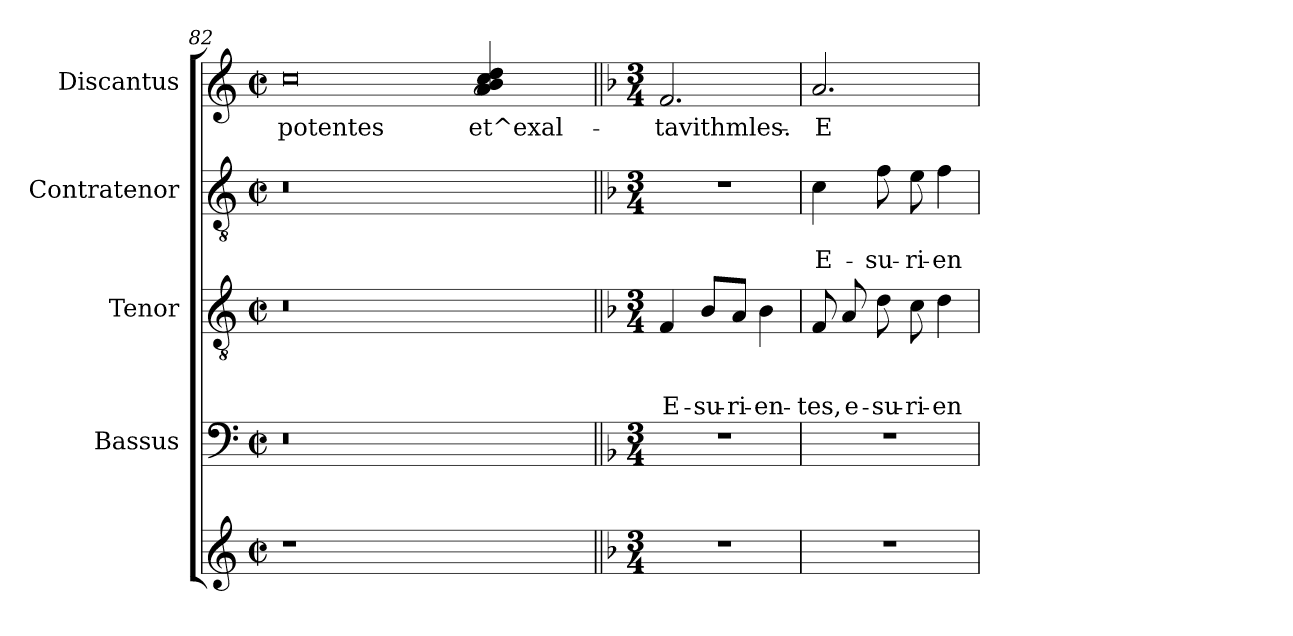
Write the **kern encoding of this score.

**kern	**kern	**kern	**text	**text	**text	**kern	**text	**text	**kern	**text
*part5	*part4	*part3	*part3	*part3	*part3	*part2	*part2	*part2	*part1	*part1
*staff5	*staff4	*staff3	*staff3	*staff3	*staff3	*staff2	*staff2	*staff2	*staff1	*staff1
*	*I"Bassus	*I"Tenor	*	*	*	*I"Contratenor	*	*	*I"Discantus	*
*clefG2	*clefF4	*clefGv2	*	*	*	*clefGv2	*	*	*clefG2	*
*k[]	*k[]	*k[]	*	*	*	*k[]	*	*	*k[]	*
*C:	*C:	*C:	*	*	*	*C:	*	*	*C:	*
*M2/2	*M2/2	*M2/2	*	*	*	*M2/2	*	*	*M2/2	*
*met(c|)	*met(c|)	*met(c|)	*	*	*	*met(c|)	*	*	*met(c|)	*
=82	=82	=82	=82	=82	=82	=82	=82	=82	=82	=82
!	!	!	!	!	!	!	!	!	!	!LO:LY:b
*	*	*	*	*	*	*	*	*	*^	*
1r	0.r	0.r	.	.	.	0.r	.	.	0cc	0ryy	-potentes
0ryy	.	.	.	.	.	.	.	.	.	.	.
!	!	!	!	!	!	!	!	!	!LO:N:head=open	!LO:N:n=1:head=solid	!
!	!	!	!	!	!	!	!	!	!	!LO:N:n=2:head=solid	!
!	!	!	!	!	!	!	!	!	!	!LO:N:n=3:head=solid	!
!	!	!	!	!	!	!	!	!	!	!LO:N:n=4:head=solid	!LO:LY:b
.	.	.	.	.	.	.	.	.	1a	4a/ 4b/ 4cc/ 4dd/	et^exal-
.	.	.	.	.	.	.	.	.	.	2.ryy	.
*	*	*	*	*	*	*	*	*	*v	*v	*
=83||	=83||	=83||	=83||	=83||	=83||	=83||	=83||	=83||	=83||	=83||
*k[b-]	*k[b-]	*k[b-]	*	*	*	*k[b-]	*	*	*k[b-]	*
*F:	*F:	*F:	*	*	*	*F:	*	*	*F:	*
*M3/4	*M3/4	*M3/4	*	*	*	*M3/4	*	*	*M3/4	*
*	*	*	*	*	*	*	*	*	*^	*
!	!	!	!	!	!LO:LY:b:rj	!	!	!	!	!	!LO:LY:b
*	*	*	*	*	*	*	*	*	*v	*v	*
2.r	2.r	4F/	.	.	E-	2.r	.	.	2.f/	-tavithmles.-
!	!	!	!	!	!LO:LY:b:rj	!	!	!	!	!
.	.	8B-/L	.	.	-su-	.	.	.	.	.
!	!	!	!	!	!LO:LY:b:rj	!	!	!	!	!
.	.	8A/J	.	.	-ri-	.	.	.	.	.
!	!	!	!	!	!LO:LY:b:rj	!	!	!	!	!
.	.	4B-\	.	.	-en-	.	.	.	.	.
=84	=84	=84	=84	=84	=84	=84	=84	=84	=84	=84
!	!	!	!	!	!LO:LY:b:rj	!	!	!LO:LY:b	!	!LO:LY:b
2.r	2.r	8F/	.	.	-tes,	4c\	.	E-	2.a/	-E-
!	!	!	!	!	!LO:LY:b:rj	!	!	!	!	!
.	.	8A/	.	.	e-	.	.	.	.	.
!	!	!	!	!	!LO:LY:b:rj	!	!	!LO:LY:b	!	!
.	.	8d\	.	.	-su-	8f\	.	-su-	.	.
!	!	!	!	!	!LO:LY:b:rj	!	!	!LO:LY:b	!	!
.	.	8c\	.	.	-ri-	8e\	.	-ri-	.	.
!	!	!	!	!	!LO:LY:b:rj	!	!	!LO:LY:b	!	!
.	.	4d\	.	.	-en-	4f\	.	-en-	.	.
=	=	=	=	=	=	=	=	=	=	=
*-	*-	*-	*-	*-	*-	*-	*-	*-	*-	*-
